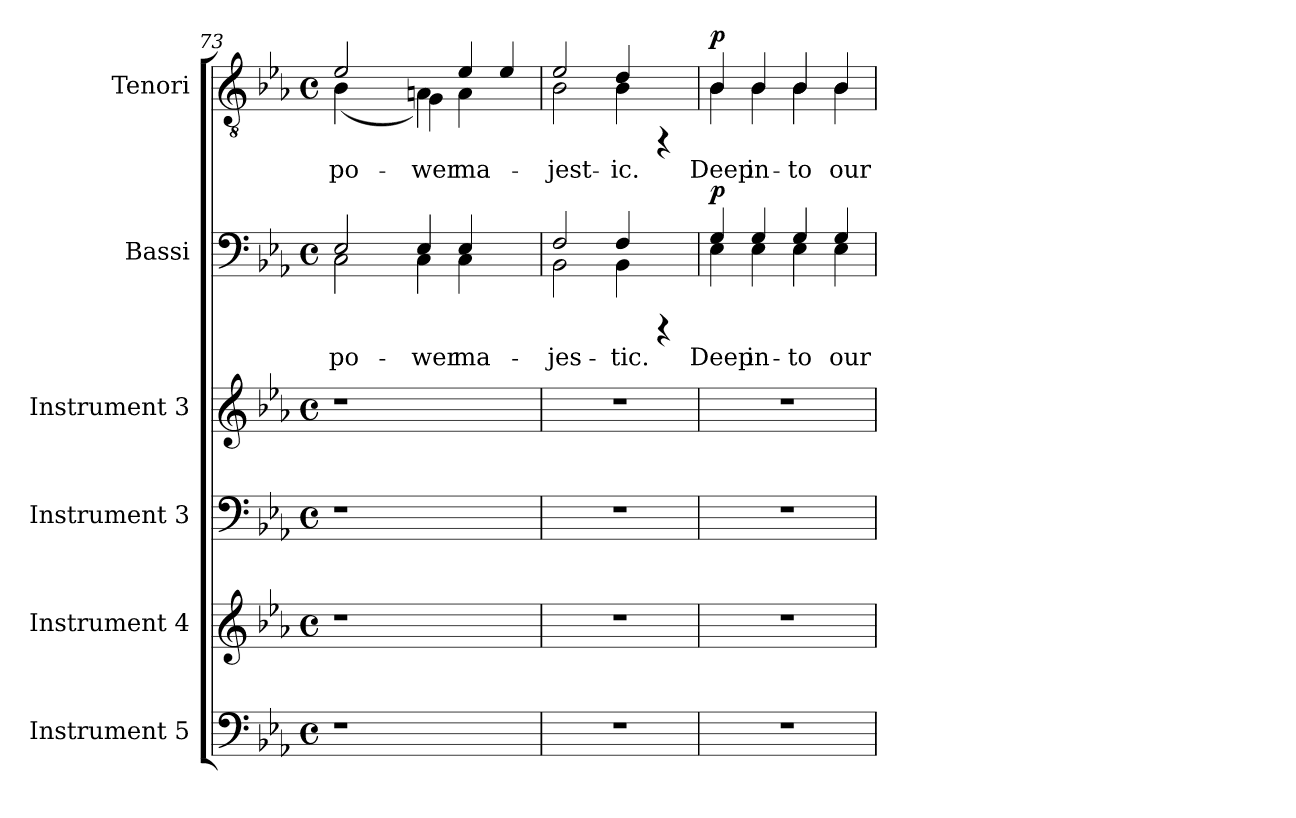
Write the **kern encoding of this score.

**kern	**kern	**kern	**kern	**kern	**text	**dynam	**kern	**text	**dynam
*part6	*part5	*part4	*part3	*part2	*part2	*part2	*part1	*part1	*part1
*staff6	*staff5	*staff4	*staff3	*staff2	*staff2	*staff2	*staff1	*staff1	*staff1
*I"Instrument 5	*I"Instrument 4	*I"Instrument 3	*I"Instrument 3	*I"Bassi	*	*	*I"Tenori	*	*
*clefF4	*clefG2	*clefF4	*clefG2	*clefF4	*	*	*clefGv2	*	*
*k[b-e-a-]	*k[b-e-a-]	*k[b-e-a-]	*k[b-e-a-]	*k[b-e-a-]	*	*	*k[b-e-a-]	*	*
*E-:	*E-:	*E-:	*E-:	*E-:	*	*	*E-:	*	*
*M4/4	*M4/4	*M4/4	*M4/4	*M4/4	*	*	*M4/4	*	*
*met(c)	*met(c)	*met(c)	*met(c)	*met(c)	*	*	*met(c)	*	*
=73	=73	=73	=73	=73	=73	=73	=73	=73	=73
*	*	*	*	*^	*	*	*	*	*
!	!	!	!	!	!	!LO:LY:b:cj	!	!	!LO:LY:b:cj	!
*	*	*	*	*	*	*	*	*^	*	*
1r	1r	1r	1r	2E-/	2C\	po-	.	2e-/	(<4B-\	po-	.
.	.	.	.	.	.	.	.	.	4ryy	.	.
!	!	!	!	!	!	!LO:LY:b:cj	!	!	!	!LO:LY:b:cj	!
!	!	!	!	!	!	!	!	!	!	!LO:LY:b:cj	!
.	.	.	.	4E-/	4C\	-wer	.	4An\)	4G\	-wer	.
!	!	!	!	!	!	!LO:LY:b:cj	!	!	!	!LO:LY:b:cj	!
.	.	.	.	4E-/	4C\	ma-	.	4e-/	4A\	ma-	.
4ryy	4ryy	4ryy	4ryy	4ryy	4ryy	.	.	4e-/	4ryy	.	.
=74	=74	=74	=74	=74	=74	=74	=74	=74	=74	=74	=74
!	!	!	!	!	!	!LO:LY:b:cj	!	!	!	!LO:LY:b:cj	!
1r	1r	1r	1r	2F/	2BB-\	-jes-	.	2e-/	2B-\	-jest-	.
!	!	!	!	!	!	!LO:LY:b:cj	!	!	!	!LO:LY:b:cj	!
.	.	.	.	4F/	4BB-\	-tic.	.	4d/	4B-\	-ic.	.
.	.	.	.	4rCCC	4ryy	.	.	4rFF	4ryy	.	.
=75	=75	=75	=75	=75	=75	=75	=75	=75	=75	=75	=75
!	!	!	!	!	!	!LO:LY:b:cj	!LO:DY:b	!	!	!LO:LY:b:cj	!LO:DY:a
1r	1r	1r	1r	4G/	4E-\	Deep	p	4B-/	4B-\	Deep	p
!	!	!	!	!	!	!LO:LY:b:cj	!	!	!	!LO:LY:b:cj	!
.	.	.	.	4G/	4E-\	in-	.	4B-/	4B-\	in-	.
!	!	!	!	!	!	!LO:LY:b:cj	!	!	!	!LO:LY:b:cj	!
.	.	.	.	4G/	4E-\	-to	.	4B-/	4B-\	-to	.
!	!	!	!	!	!	!LO:LY:b:cj	!	!	!	!LO:LY:b:cj	!
.	.	.	.	4G/	4E-\	our	.	4B-/	4B-\	our	.
*	*	*	*	*v	*v	*	*	*	*	*	*
*	*	*	*	*	*	*	*v	*v	*	*
=	=	=	=	=	=	=	=	=	=
*-	*-	*-	*-	*-	*-	*-	*-	*-	*-
